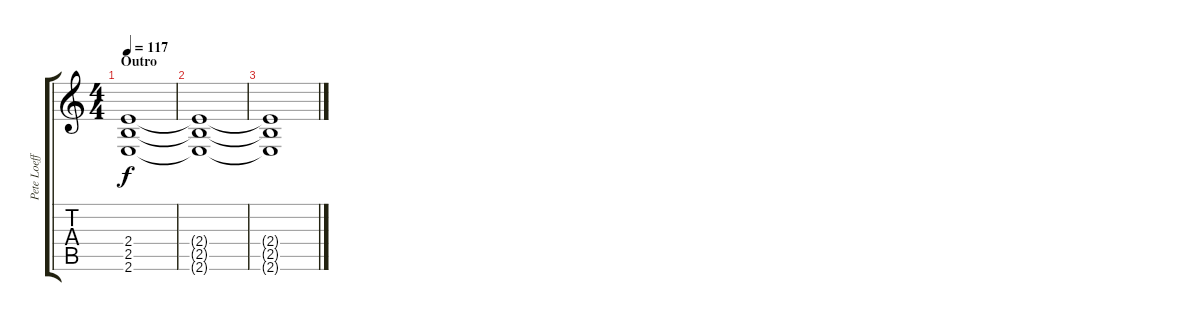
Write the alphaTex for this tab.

\track ("Pete Loeffler - Distortion Guitar(right)" "Pete Loeff") {instrument distortionguitar}
\staff {score tabs}
\tuning (E4 B3 G3 D3 A2 D2) {hide}
\ts (4 4)
\section ("" "Outro")
\tempo 117
\clef g2
\ks c
(2.4 2.5 2.6).1{dy f} |
(2.4{t} 2.5{t} 2.6{t}).1 |
(2.4{t} 2.5{t} 2.6{t}).1
